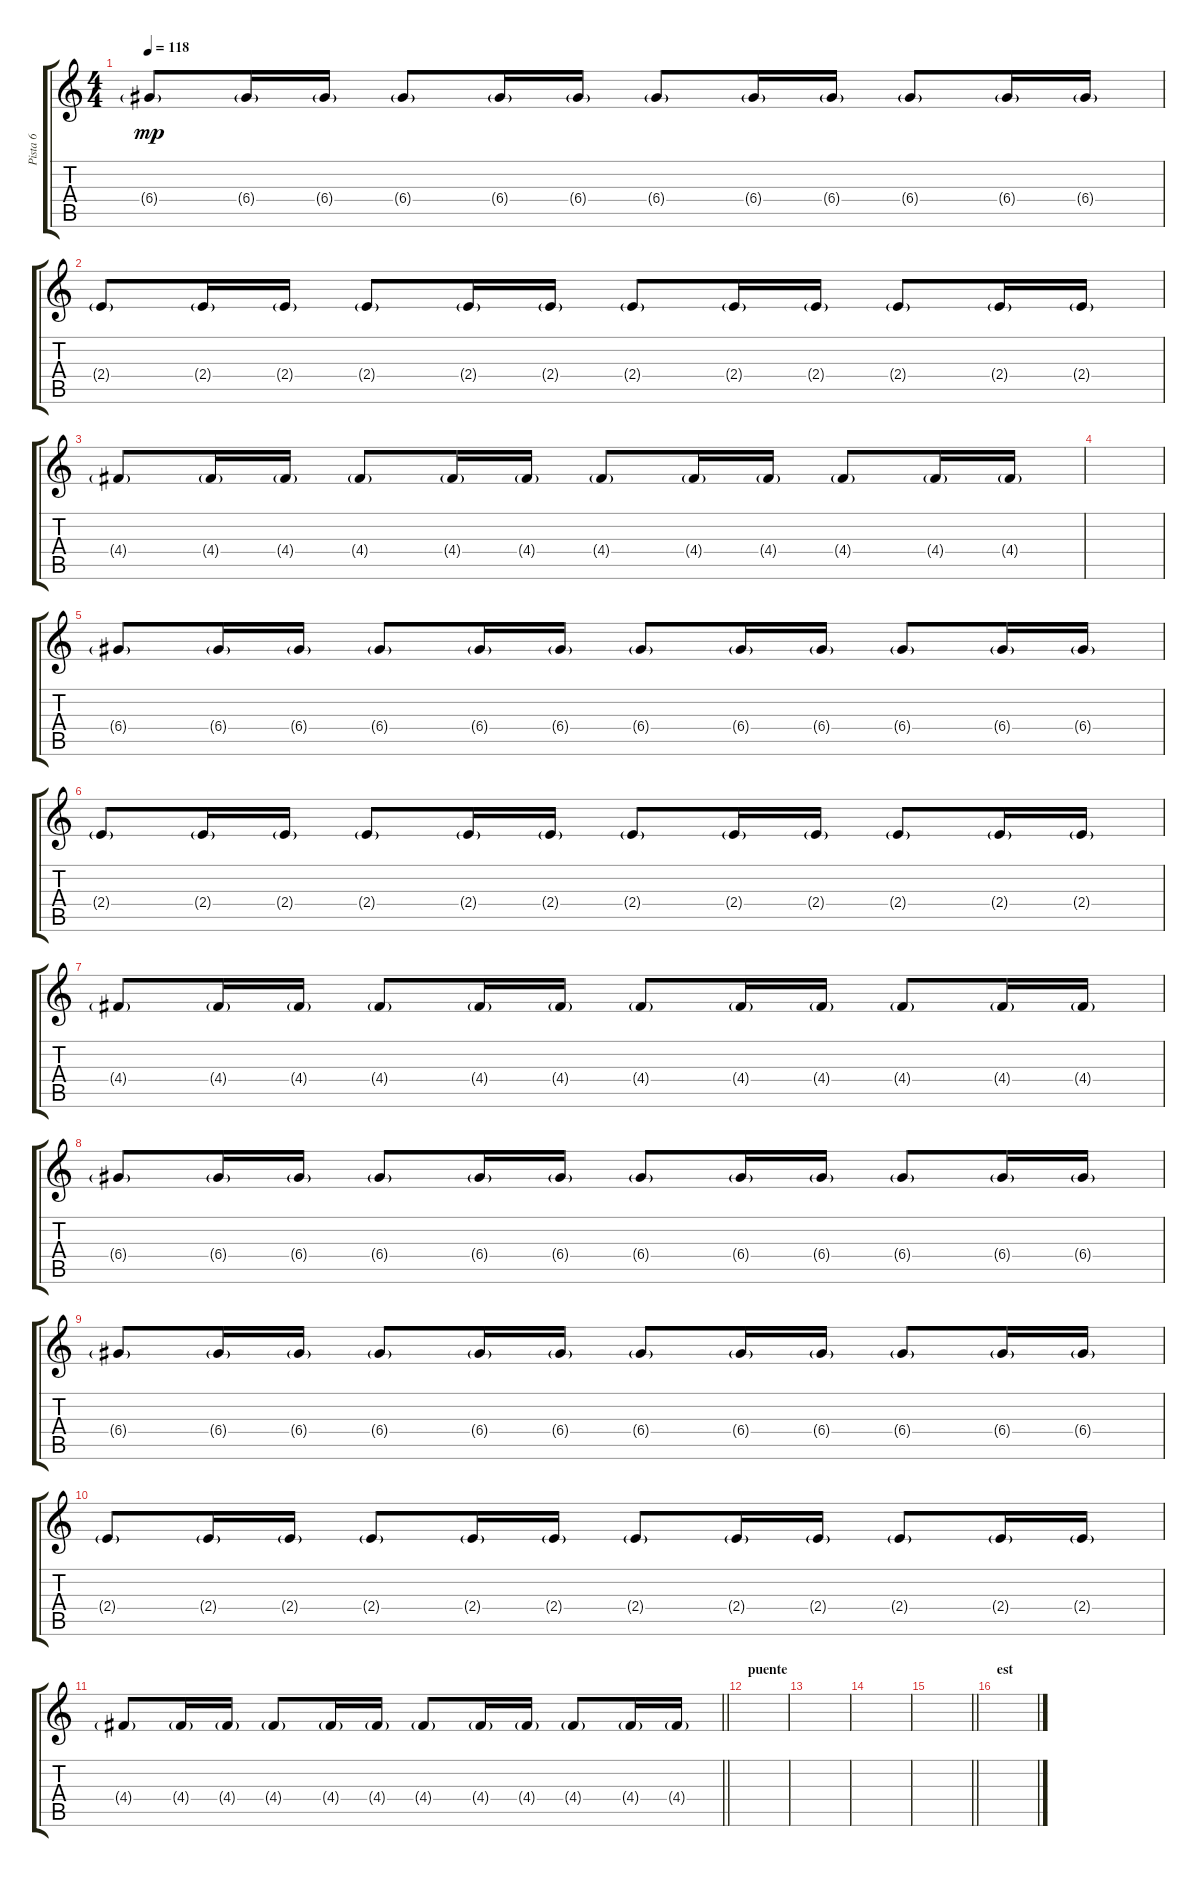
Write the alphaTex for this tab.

\track ("Pista 6" "Pista 6") {instrument overdrivenguitar}
\staff {score tabs}
\tuning (E4 B3 G3 D3 A2 E2) {hide}
\ts (4 4)
\tempo 118
\clef g2
\ks c
6.4{g}.8{dy mp} 6.4{g}.16 6.4{g}.16 6.4{g}.8 6.4{g}.16 6.4{g}.16 6.4{g}.8 6.4{g}.16 6.4{g}.16 6.4{g}.8 6.4{g}.16 6.4{g}.16 |
2.4{g}.8 2.4{g}.16 2.4{g}.16 2.4{g}.8 2.4{g}.16 2.4{g}.16 2.4{g}.8 2.4{g}.16 2.4{g}.16 2.4{g}.8 2.4{g}.16 2.4{g}.16 |
4.4{g}.8 4.4{g}.16 4.4{g}.16 4.4{g}.8 4.4{g}.16 4.4{g}.16 4.4{g}.8 4.4{g}.16 4.4{g}.16 4.4{g}.8 4.4{g}.16 4.4{g}.16 |
|
6.4{g}.8 6.4{g}.16 6.4{g}.16 6.4{g}.8 6.4{g}.16 6.4{g}.16 6.4{g}.8 6.4{g}.16 6.4{g}.16 6.4{g}.8 6.4{g}.16 6.4{g}.16 |
2.4{g}.8 2.4{g}.16 2.4{g}.16 2.4{g}.8 2.4{g}.16 2.4{g}.16 2.4{g}.8 2.4{g}.16 2.4{g}.16 2.4{g}.8 2.4{g}.16 2.4{g}.16 |
4.4{g}.8 4.4{g}.16 4.4{g}.16 4.4{g}.8 4.4{g}.16 4.4{g}.16 4.4{g}.8 4.4{g}.16 4.4{g}.16 4.4{g}.8 4.4{g}.16 4.4{g}.16 |
6.4{g}.8 6.4{g}.16 6.4{g}.16 6.4{g}.8 6.4{g}.16 6.4{g}.16 6.4{g}.8 6.4{g}.16 6.4{g}.16 6.4{g}.8 6.4{g}.16 6.4{g}.16 |
6.4{g}.8 6.4{g}.16 6.4{g}.16 6.4{g}.8 6.4{g}.16 6.4{g}.16 6.4{g}.8 6.4{g}.16 6.4{g}.16 6.4{g}.8 6.4{g}.16 6.4{g}.16 |
2.4{g}.8 2.4{g}.16 2.4{g}.16 2.4{g}.8 2.4{g}.16 2.4{g}.16 2.4{g}.8 2.4{g}.16 2.4{g}.16 2.4{g}.8 2.4{g}.16 2.4{g}.16 |
\barLineRight lightlight
4.4{g}.8 4.4{g}.16 4.4{g}.16 4.4{g}.8 4.4{g}.16 4.4{g}.16 4.4{g}.8 4.4{g}.16 4.4{g}.16 4.4{g}.8 4.4{g}.16 4.4{g}.16 |
\section ("" "puente")
|
|
|
\barLineRight lightlight
|
\section ("" "est")
